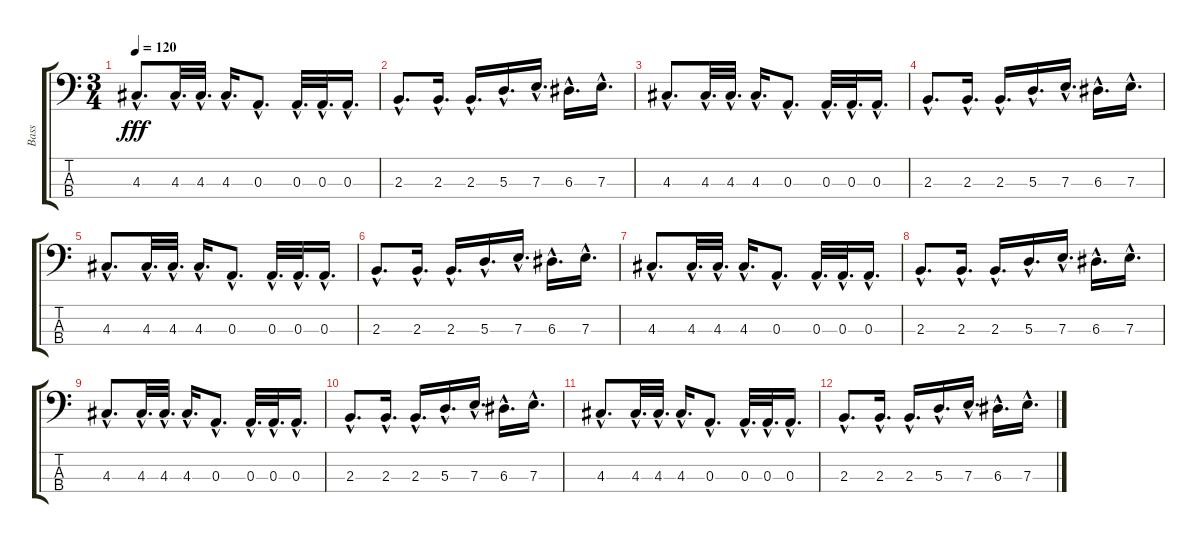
\track ("Bass" "Bass") {instrument acousticbass}
\staff {score tabs}
\tuning (G2 D2 A1 E1) {hide}
\ts (3 4)
\tempo 120
\clef f4
\ks c
4.3{hac}.8{d dy fff} 4.3{hac}.32{d} 4.3{hac}.32{d} 4.3{hac}.16{d} 0.3{hac}.8{d} 0.3{hac}.32{d} 0.3{hac}.32{d} 0.3{hac}.16{d} |
2.3{hac}.8{d} 2.3{hac}.16{d} 2.3{hac}.16{d} 5.3{hac}.16{d} 7.3{hac}.16{d} 6.3{hac}.16{d} 7.3{hac}.16{d} |
4.3{hac}.8{d} 4.3{hac}.32{d} 4.3{hac}.32{d} 4.3{hac}.16{d} 0.3{hac}.8{d} 0.3{hac}.32{d} 0.3{hac}.32{d} 0.3{hac}.16{d} |
2.3{hac}.8{d} 2.3{hac}.16{d} 2.3{hac}.16{d} 5.3{hac}.16{d} 7.3{hac}.16{d} 6.3{hac}.16{d} 7.3{hac}.16{d} |
4.3{hac}.8{d} 4.3{hac}.32{d} 4.3{hac}.32{d} 4.3{hac}.16{d} 0.3{hac}.8{d} 0.3{hac}.32{d} 0.3{hac}.32{d} 0.3{hac}.16{d} |
2.3{hac}.8{d} 2.3{hac}.16{d} 2.3{hac}.16{d} 5.3{hac}.16{d} 7.3{hac}.16{d} 6.3{hac}.16{d} 7.3{hac}.16{d} |
4.3{hac}.8{d} 4.3{hac}.32{d} 4.3{hac}.32{d} 4.3{hac}.16{d} 0.3{hac}.8{d} 0.3{hac}.32{d} 0.3{hac}.32{d} 0.3{hac}.16{d} |
2.3{hac}.8{d} 2.3{hac}.16{d} 2.3{hac}.16{d} 5.3{hac}.16{d} 7.3{hac}.16{d} 6.3{hac}.16{d} 7.3{hac}.16{d} |
4.3{hac}.8{d} 4.3{hac}.32{d} 4.3{hac}.32{d} 4.3{hac}.16{d} 0.3{hac}.8{d} 0.3{hac}.32{d} 0.3{hac}.32{d} 0.3{hac}.16{d} |
2.3{hac}.8{d} 2.3{hac}.16{d} 2.3{hac}.16{d} 5.3{hac}.16{d} 7.3{hac}.16{d} 6.3{hac}.16{d} 7.3{hac}.16{d} |
4.3{hac}.8{d} 4.3{hac}.32{d} 4.3{hac}.32{d} 4.3{hac}.16{d} 0.3{hac}.8{d} 0.3{hac}.32{d} 0.3{hac}.32{d} 0.3{hac}.16{d} |
2.3{hac}.8{d} 2.3{hac}.16{d} 2.3{hac}.16{d} 5.3{hac}.16{d} 7.3{hac}.16{d} 6.3{hac}.16{d} 7.3{hac}.16{d}
